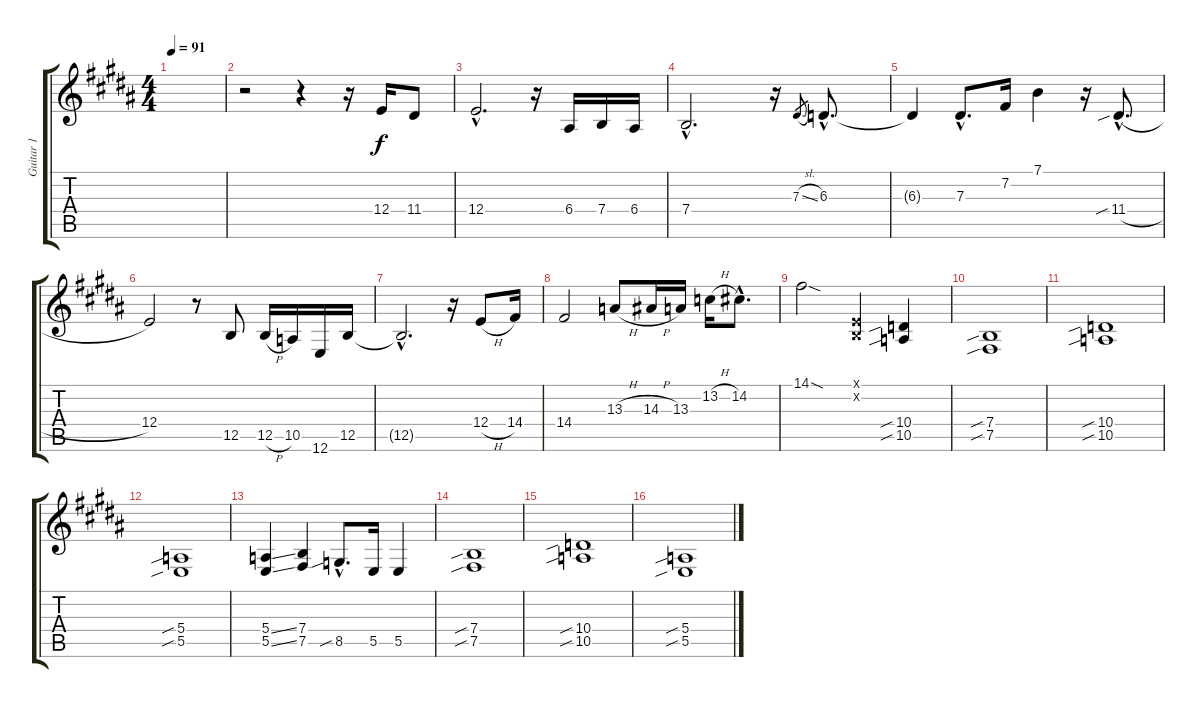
\track ("Guitar 1" "Guitar 1") {instrument lead5charang}
\staff {score tabs}
\tuning (E4 B3 Ab3 E3 B2 E2) {hide}
\ts (4 4)
\tempo 91
\clef g2
\ks b
|
r.2 r.4 r.16 12.4.16 11.4.8 |
12.4{hac}.2{d} r.16 6.4.16 7.4.16 6.4.16 |
7.4{hac}.2{d} r.16 7.3{sl}.8{gr} 6.3{hac}.8{d} |
6.3{t}.4 7.3{hac}.8{d} 7.2.16 7.1.4 r.16 11.4{sib h hac}.8{d} |
12.4.2 r.8 12.5.8 12.5{h}.16 10.5.16 12.6.16 12.5.16 |
12.5{hac t}.2{d} r.16 12.4{h}.8 14.4.16 |
14.4.2 13.3{h}.8 14.3{h}.16 13.3.16 13.2{h}.16 14.2{hac}.8{d} |
14.1{sod}.2 (0.1{x} 0.2{x}).4 (10.4{sib} 10.5{sib}).4 |
(7.4{sib} 7.5{sib}).1 |
(10.4{sib} 10.5{sib}).1 |
(5.4{sib} 5.5{sib}).1 |
(5.4{ss} 5.5{ss}).4 (7.4 7.5).4 8.5{sib hac}.8{d} 5.5.16 5.5.4 |
(7.4{sib} 7.5{sib}).1 |
(10.4{sib} 10.5{sib}).1 |
(5.4{sib} 5.5{sib}).1
